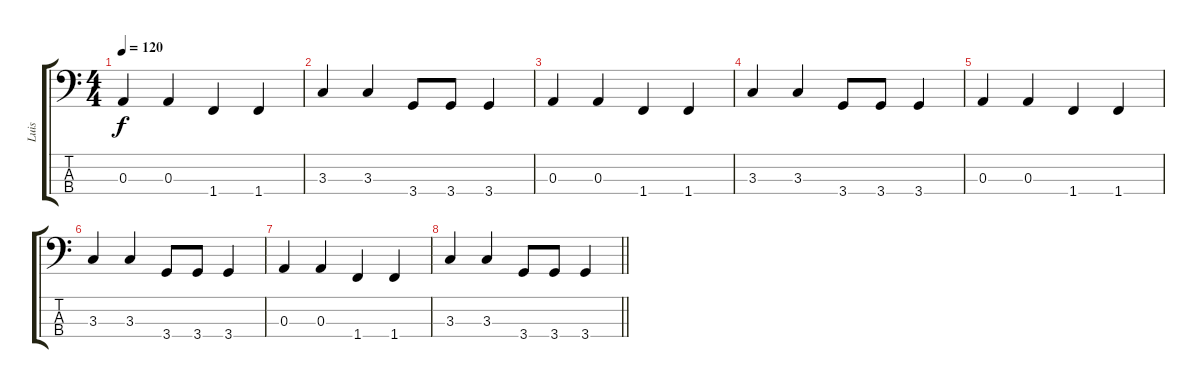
\track ("Luis" "Luis") {instrument electricbasspick}
\staff {score tabs}
\tuning (G2 D2 A1 E1) {hide}
\ts (4 4)
\tempo 120
\clef f4
\ks c
0.3.4{dy f} 0.3.4 1.4.4 1.4.4 |
3.3.4 3.3.4 3.4.8 3.4.8 3.4.4 |
0.3.4 0.3.4 1.4.4 1.4.4 |
3.3.4 3.3.4 3.4.8 3.4.8 3.4.4 |
0.3.4 0.3.4 1.4.4 1.4.4 |
3.3.4 3.3.4 3.4.8 3.4.8 3.4.4 |
0.3.4 0.3.4 1.4.4 1.4.4 |
\barLineRight lightlight
3.3.4 3.3.4 3.4.8 3.4.8 3.4.4
